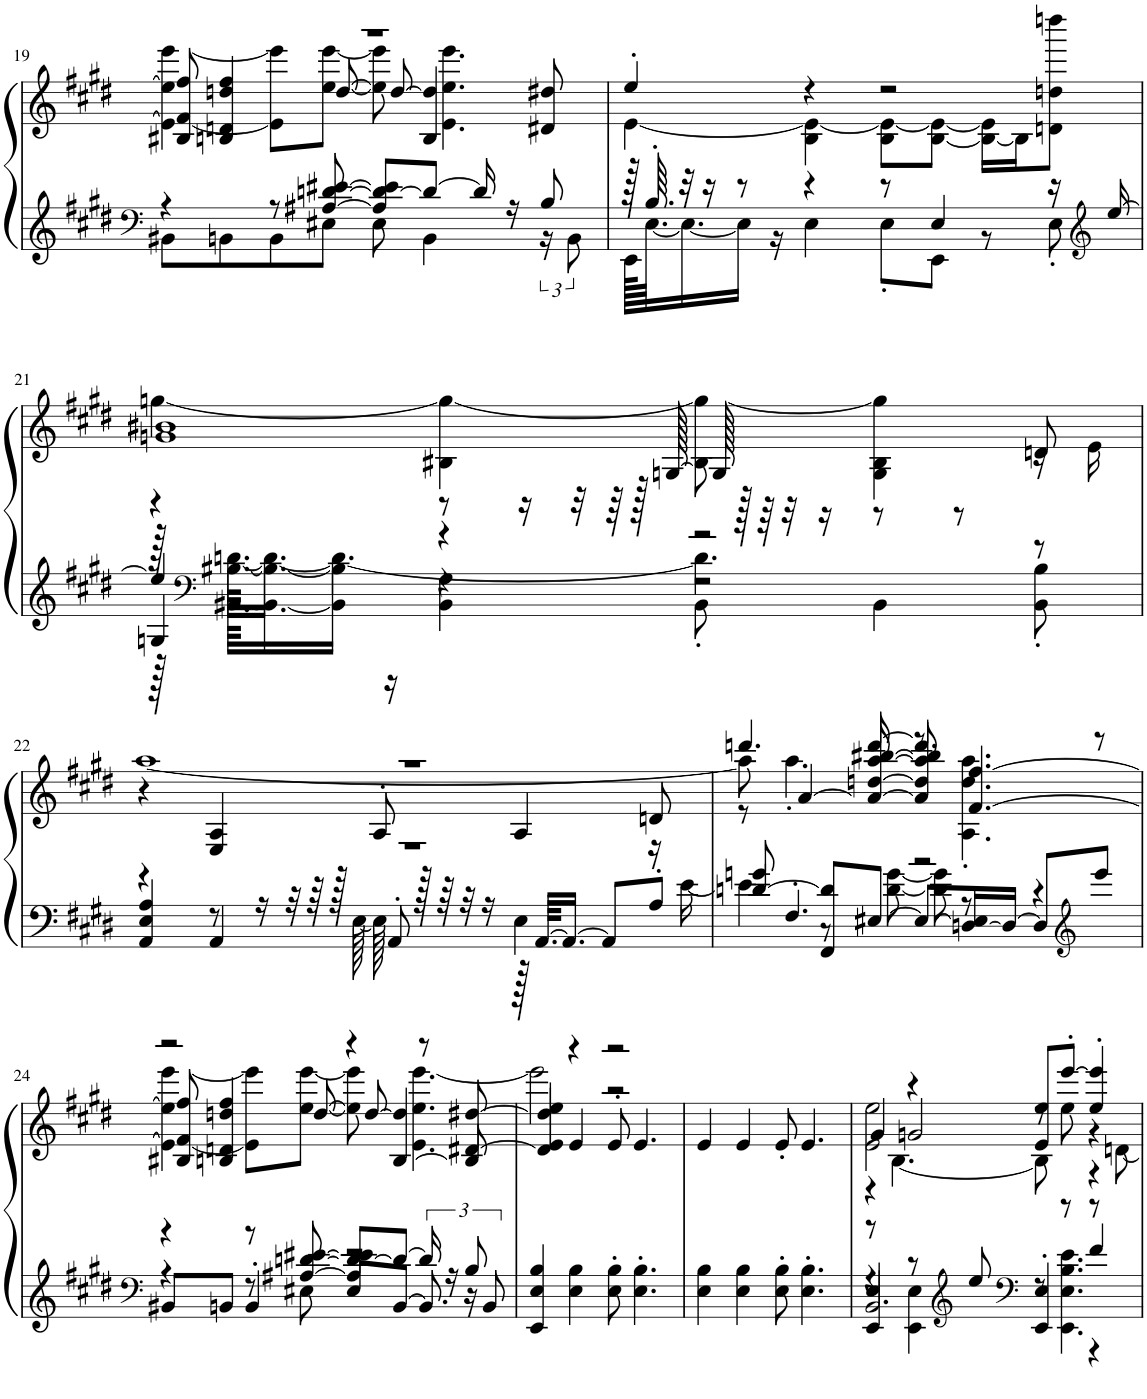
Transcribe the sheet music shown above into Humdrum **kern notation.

**kern	**kern
*part1	*part1
*staff2	*staff1
*I"Piano, ESCAPE_FROM_NEW_YORK.MIDI	*
*I'Pno.	*
!!LO:PB:g=z
*clefF4	*clefG2
*k[f#c#g#d#]	*k[f#c#g#d#]
*M4/4	*M4/4
=19	=19
*^	*^
*	*	*	*^
4r	8BB#X\L	1r	[4e\ 4ee\ [4eee\	8B#X/ 8f#/] 8ff#/]
.	8BBn\	.	.	4Bn/ 4dn/ 4ddn/ 4ff#/
8r	8BB\	.	8e\] 8eee\]L	.
[8A#X/ [8dn/ [8e#X/	8E#X\J	.	[8ee\ [8eee\J	[8dd/
8A#/] 8d/_ 8e#/]L	8E#\	.	8ee\] 8eee\]	8dd/_
8d/J_	4BB\	.	4.e\ 4.ee\ 4.eee\	4B/ 4dd/]
16d/]	.	.	.	.
16r	.	.	.	.
8B/	24r	.	.	8d#X/ 8dd#X/
.	12BB\	.	.	.
*	*	*	*v	*v
=20	=20	=20	=20
128r	128EE\KLLLL	4ee'/	[4e\
64.B'/	[64.E\JJ	.	.
32r	16.E\_	.	.
16r	.	.	.
8r	16E\JJ]	.	.
.	16r	.	.
4r	4E\	4r	4B\ 4e\_
8r	8E'\L	2r	8B\ 8e\_L
4E/	8EE\J	.	[8B\ 8e\_J
.	8r	.	16B\_ 16e\]LL
.	.	.	16B\J]
16r	8E'\	.	8dn\ 8ddn\ 8ddddn\J
*clefG2	*	*	*
[16ee/	.	.	.
!!LO:LB:g=z
=21	=21	=21	=21
*^	*^	*	*^
4ee/]	128r	4Gn/	128r	1gn 1b#X	[4ggn\	4r
*clefF4	*	*	*	*	*	*
.	[64.dn\KKLL	.	[64.BB#X\ [64.B#X\KKLL	.	.	.
.	16.d\JJ_	.	16.BB#\_ 16.B#\_	.	.	.
.	4.d\_	.	16BB#\] 16B#\]JJ	.	.	.
.	.	.	16r	.	.	.
4r	.	4r	4BB#\ 4G\	.	4B#X\ 4gg\_	8r
.	.	.	.	.	.	16r
.	.	.	.	.	.	32r
.	.	.	.	.	.	64r
.	.	.	.	.	.	128r
.	.	.	.	.	.	[128Gn/
2r	4.d\]	2r	8BB#'\	.	8B#\ 8gg\_	128G/]
.	.	.	.	.	.	128r
.	.	.	.	.	.	64r
.	.	.	.	.	.	32r
.	.	.	.	.	.	16r
.	.	.	4BB#\	.	4G\ 4B#\ 4gg\]	8r
.	.	.	.	.	.	8r
.	8r	.	8BB#\' 8B#\'	.	16r	8dn/
.	.	.	.	.	16e\	.
*	*	*v	*v	*	*	*
!!LO:LB:g=z	!!	!!
=22	=22	=22	=22	=22	=22
1r	4r	4AA/ 4E/ 4A/	1r	[1aa	4r
.	8r	4AA/	.	.	4E/ 4A/
.	16r	.	.	.	.
.	32r	.	.	.	.
.	64r	.	.	.	.
.	128r	.	.	.	.
.	[128E\	.	.	.	.
.	128E\]	8AA'/	.	.	8A'/
.	128r	.	.	.	.
.	64r	.	.	.	.
.	32r	.	.	.	.
.	16r	.	.	.	.
.	4E\	128r	.	.	4A/
.	.	[64.AA/KKLL	.	.	.
.	.	16.AA/JJ_	.	.	.
.	.	8AA/L]	.	.	.
.	16r	8A'/J	.	.	8dn/
.	[16e\	.	.	.	.
=23	=23	=23	=23	=23	=23
8gn/	4e\]	[4dn/	4.dddn/	8aa\]	8r
4.F#'/	.	.	.	4.aa'\	[4a/
.	8r	8FF#/ 8d/]L	.	.	.
.	[8d\ [8g\	[8E#X/J	[8ddd/	.	8a/_ [8ddn/ [8aa/ [8bb#X/
2r	8d\] 8g\]	8E#/L_	4.ddd/]	8r	8a/] 8dd/] 8aa/] 8bb#/]
.	8r	[16Dn/ 16E#/]L	.	4.A\' 4.dd\' 4.aa\'	[4.f#/ [4.ff#/
.	.	16D/JJ_	.	.	.
.	4r	8D/L]	.	.	.
*clefG2	*	*	*	*	*
.	.	8eee/J	8r	.	.
!!LO:LB:g=z	!!	!!
=24	=24	=24	=24	=24	=24
*clefF4	*	*	*	*	*
4r	4r	8BB#X/L	2r	[4e\ 4ee\ [4eee\	8B#X/ 8f#/] 8ff#/]
.	.	8BBn/J	.	.	4Bn/ 4dn/ 4ddn/ 4ff#/
8r	8r	4BB'/	.	8e\] 8eee\]L	.
[8A#X/ [8dn/ [8e#X/	8E#X\	.	.	[8ee\ [8eee\J	[8dd/
8A#/] 8d/_ 8e#/]L	2r	8E#/L	4r	8ee\] 8eee\]	8dd/_
8d/J_	.	[8BB/J	.	4.e\ 4.ee\ [4.eee\	[4B/ 4dd/]
16d/]	.	12.BB/]	8r	.	.
16r	.	.	.	.	.
8B/	.	24r	[8d#X/ [8dd#X/	.	8B/]
.	.	12BB/	.	.	.
*v	*v	*v	*	*	*
=25	=25	=25	=25
4EE/ 4E/ 4B/	4d#/] 4dd#/]	2eee\]	4e/ 4ee/
4E\ 4B\	4r	.	4e/
8E\' 8B\'	2r	2r	8e'/
4.E\' 4.B\'	.	.	4.e/
*	*v	*v	*v
=26	=26
4E\ 4B\	4e/
4E\ 4B\	4e/
8E\' 8B\'	8e'/
4.E\' 4.B\'	4.e/
=27	=27
*^	*^
*	*^	*	*^
*	*	*	*	*	*^
4EE/ 4E/	4r	2.BB/	4g#/	2e\ 2ee\	4r	8r
.	.	.	.	.	.	[4.B\
8r	4EE\ 4E\	.	4r	.	2gn/	.
*clefG2	*	*	*	*	*	*
8ee/	.	.	.	.	.	.
*clefF4	*	*	*	*	*	*
4EE/' 4E/'	8r	.	8e/ 8ee/L	8r	.	8B\]
.	4.EE\ 4.E\ 4.B\ 4.e\	.	[8eee'/J	8ee\	.	8r
4f#/	.	4r	4ee/' 4eee/]'	4r	4r	8r
.	.	.	.	.	.	[8dn\
*v	*v	*v	*	*	*	*
*	*v	*v	*v	*v
=	=
*-	*-
